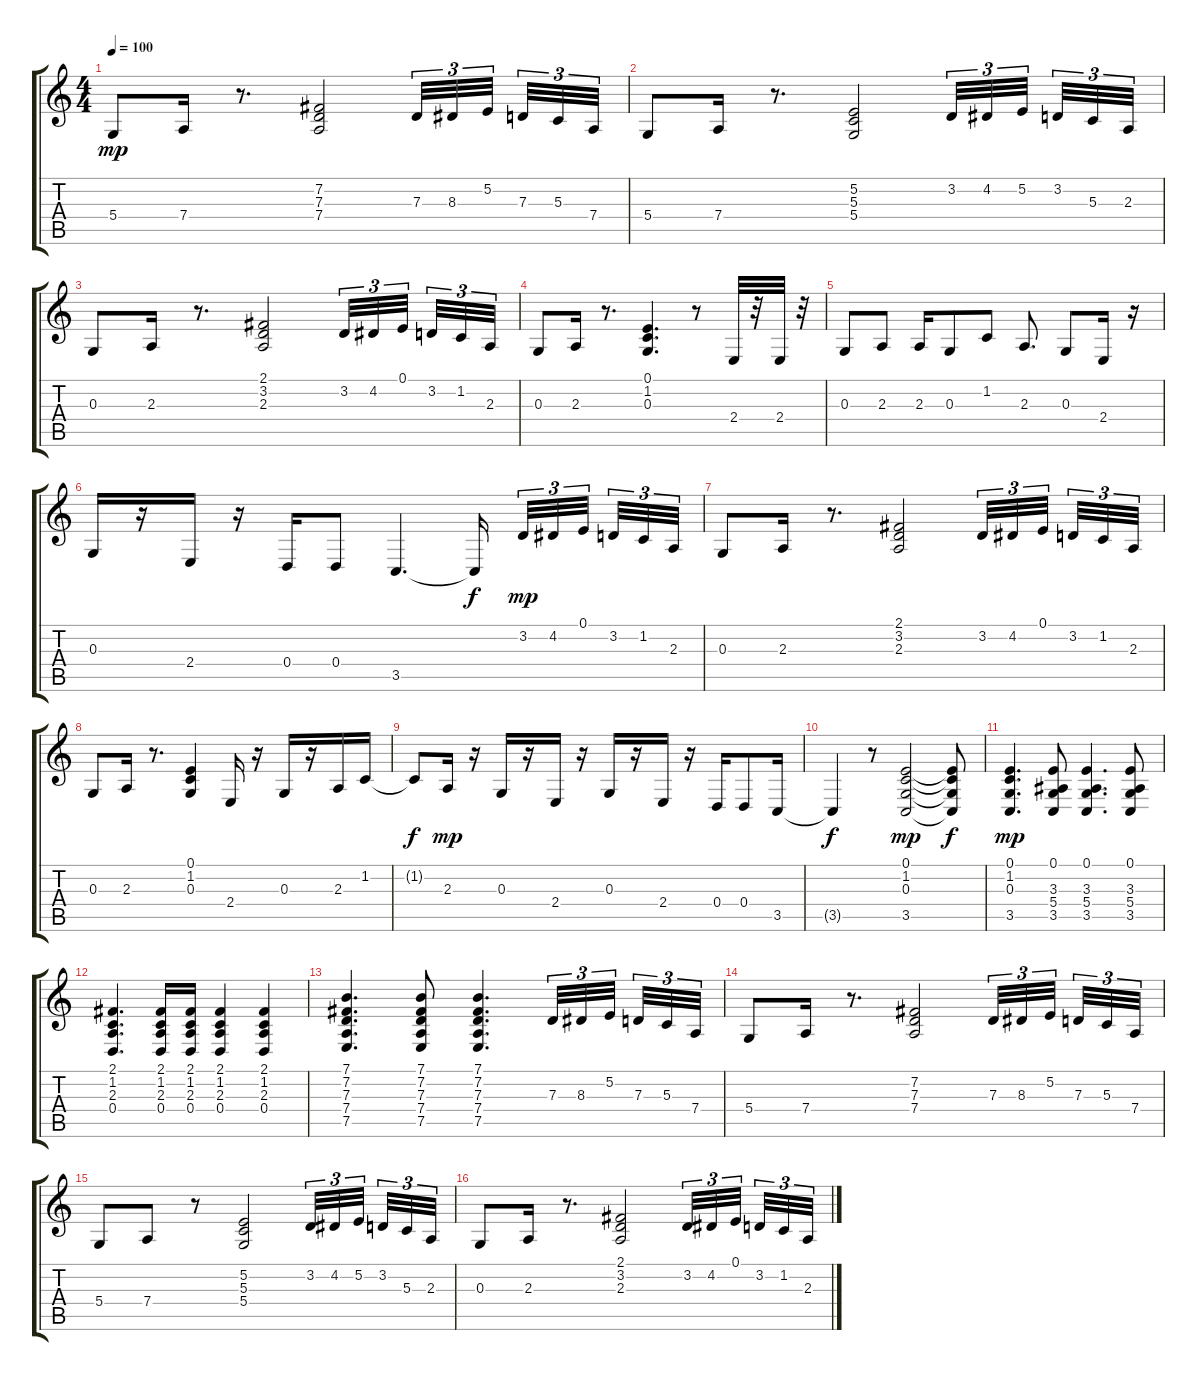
\track "" {instrument drawbarorgan}
\staff {score tabs}
\tuning (E4 B3 G3 D3 A2 E2) {hide}
\ts (4 4)
\tempo 100
\clef g2
\ks c
5.4.8{dy mp} 7.4.16 r.8{d} (7.2 7.3 7.4).2 7.3.32{tu (3 2)} 8.3.32{tu (3 2)} 5.2.32{tu (3 2) beam splitsecondary} 7.3.32{tu (3 2)} 5.3.32{tu (3 2)} 7.4.32{tu (3 2)} |
5.4.8 7.4.16 r.8{d} (5.2 5.3 5.4).2 3.2.32{tu (3 2)} 4.2.32{tu (3 2)} 5.2.32{tu (3 2) beam splitsecondary} 3.2.32{tu (3 2)} 5.3.32{tu (3 2)} 2.3.32{tu (3 2)} |
0.3.8 2.3.16 r.8{d} (2.1 3.2 2.3).2 3.2.32{tu (3 2)} 4.2.32{tu (3 2)} 0.1.32{tu (3 2) beam splitsecondary} 3.2.32{tu (3 2)} 1.2.32{tu (3 2)} 2.3.32{tu (3 2)} |
0.3.8 2.3.16 r.8{d} (0.1 1.2 0.3).4{d} r.8 2.4.32 r.32 2.4.32 r.32 |
0.3.8 2.3.8 2.3.16 0.3.8 1.2.8 2.3.8{d} 0.3.8 2.4.16 r.16 |
0.3.16 r.16 2.4.16 r.16 0.4.16 0.4.8 3.5.4{d} 3.5{t}.16{dy f beam splitsecondary} 3.2.32{tu (3 2) dy mp} 4.2.32{tu (3 2)} 0.1.32{tu (3 2) beam splitsecondary} 3.2.32{tu (3 2)} 1.2.32{tu (3 2)} 2.3.32{tu (3 2)} |
0.3.8 2.3.16 r.8{d} (2.1 3.2 2.3).2 3.2.32{tu (3 2)} 4.2.32{tu (3 2)} 0.1.32{tu (3 2) beam splitsecondary} 3.2.32{tu (3 2)} 1.2.32{tu (3 2)} 2.3.32{tu (3 2)} |
0.3.8 2.3.16 r.8{d} (0.1 1.2 0.3).4 2.4.16 r.16 0.3.16 r.16 2.3.16 1.2.16 |
1.2{t}.8{dy f} 2.3.16{dy mp} r.16 0.3.16 r.16 2.4.16 r.16 0.3.16 r.16 2.4.16 r.16 0.4.16 0.4.8 3.5.16 |
3.5{t}.4{dy f} r.8 (0.1 1.2 0.3 3.5).2{dy mp} (0.1{t} 1.2{t} 0.3{t} 3.5{t}).8{dy f} |
(0.1 1.2 0.3 3.5).4{d dy mp} (0.1 3.3 5.4 3.5).8 (0.1 3.3 5.4 3.5).4{d} (0.1 3.3 5.4 3.5).8 |
(2.1 1.2 2.3 0.4).4{d} (2.1 1.2 2.3 0.4).16 (2.1 1.2 2.3 0.4).16 (2.1 1.2 2.3 0.4).4 (2.1 1.2 2.3 0.4).4 |
(7.1 7.2 7.3 7.4 7.5).4{d} (7.1 7.2 7.3 7.4 7.5).8 (7.1 7.2 7.3 7.4 7.5).4{d} 7.3.32{tu (3 2)} 8.3.32{tu (3 2)} 5.2.32{tu (3 2) beam splitsecondary} 7.3.32{tu (3 2)} 5.3.32{tu (3 2)} 7.4.32{tu (3 2)} |
5.4.8 7.4.16 r.8{d} (7.2 7.3 7.4).2 7.3.32{tu (3 2)} 8.3.32{tu (3 2)} 5.2.32{tu (3 2) beam splitsecondary} 7.3.32{tu (3 2)} 5.3.32{tu (3 2)} 7.4.32{tu (3 2)} |
5.4.8 7.4.8 r.8 (5.2 5.3 5.4).2 3.2.32{tu (3 2)} 4.2.32{tu (3 2)} 5.2.32{tu (3 2) beam splitsecondary} 3.2.32{tu (3 2)} 5.3.32{tu (3 2)} 2.3.32{tu (3 2)} |
0.3.8 2.3.16 r.8{d} (2.1 3.2 2.3).2 3.2.32{tu (3 2)} 4.2.32{tu (3 2)} 0.1.32{tu (3 2) beam splitsecondary} 3.2.32{tu (3 2)} 1.2.32{tu (3 2)} 2.3.32{tu (3 2)}
